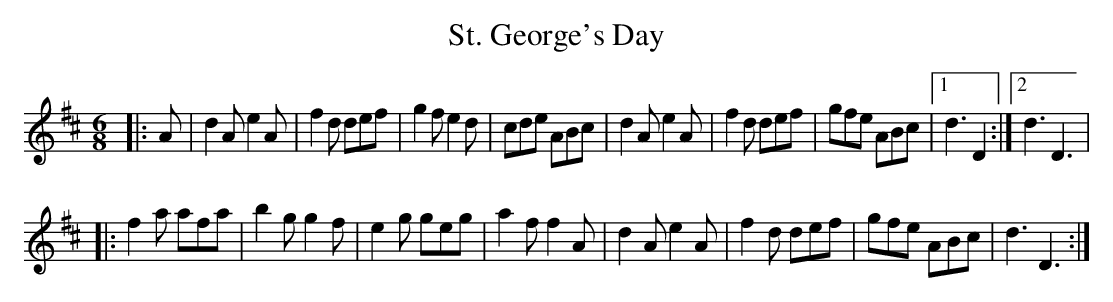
X:1
T:St. George's Day
M:6/8
K:D
L:1/8
|:A|d2A e2A|f2d def|g2f e2d|cde ABc| d2A e2A|f2d def|gfe ABc|1d3D2:|2 d3 D3|
|:f2a afa|b2g g2f|e2g geg|a2f f2A|d2A e2A|f2d def|gfe ABc|d3 D3:|
